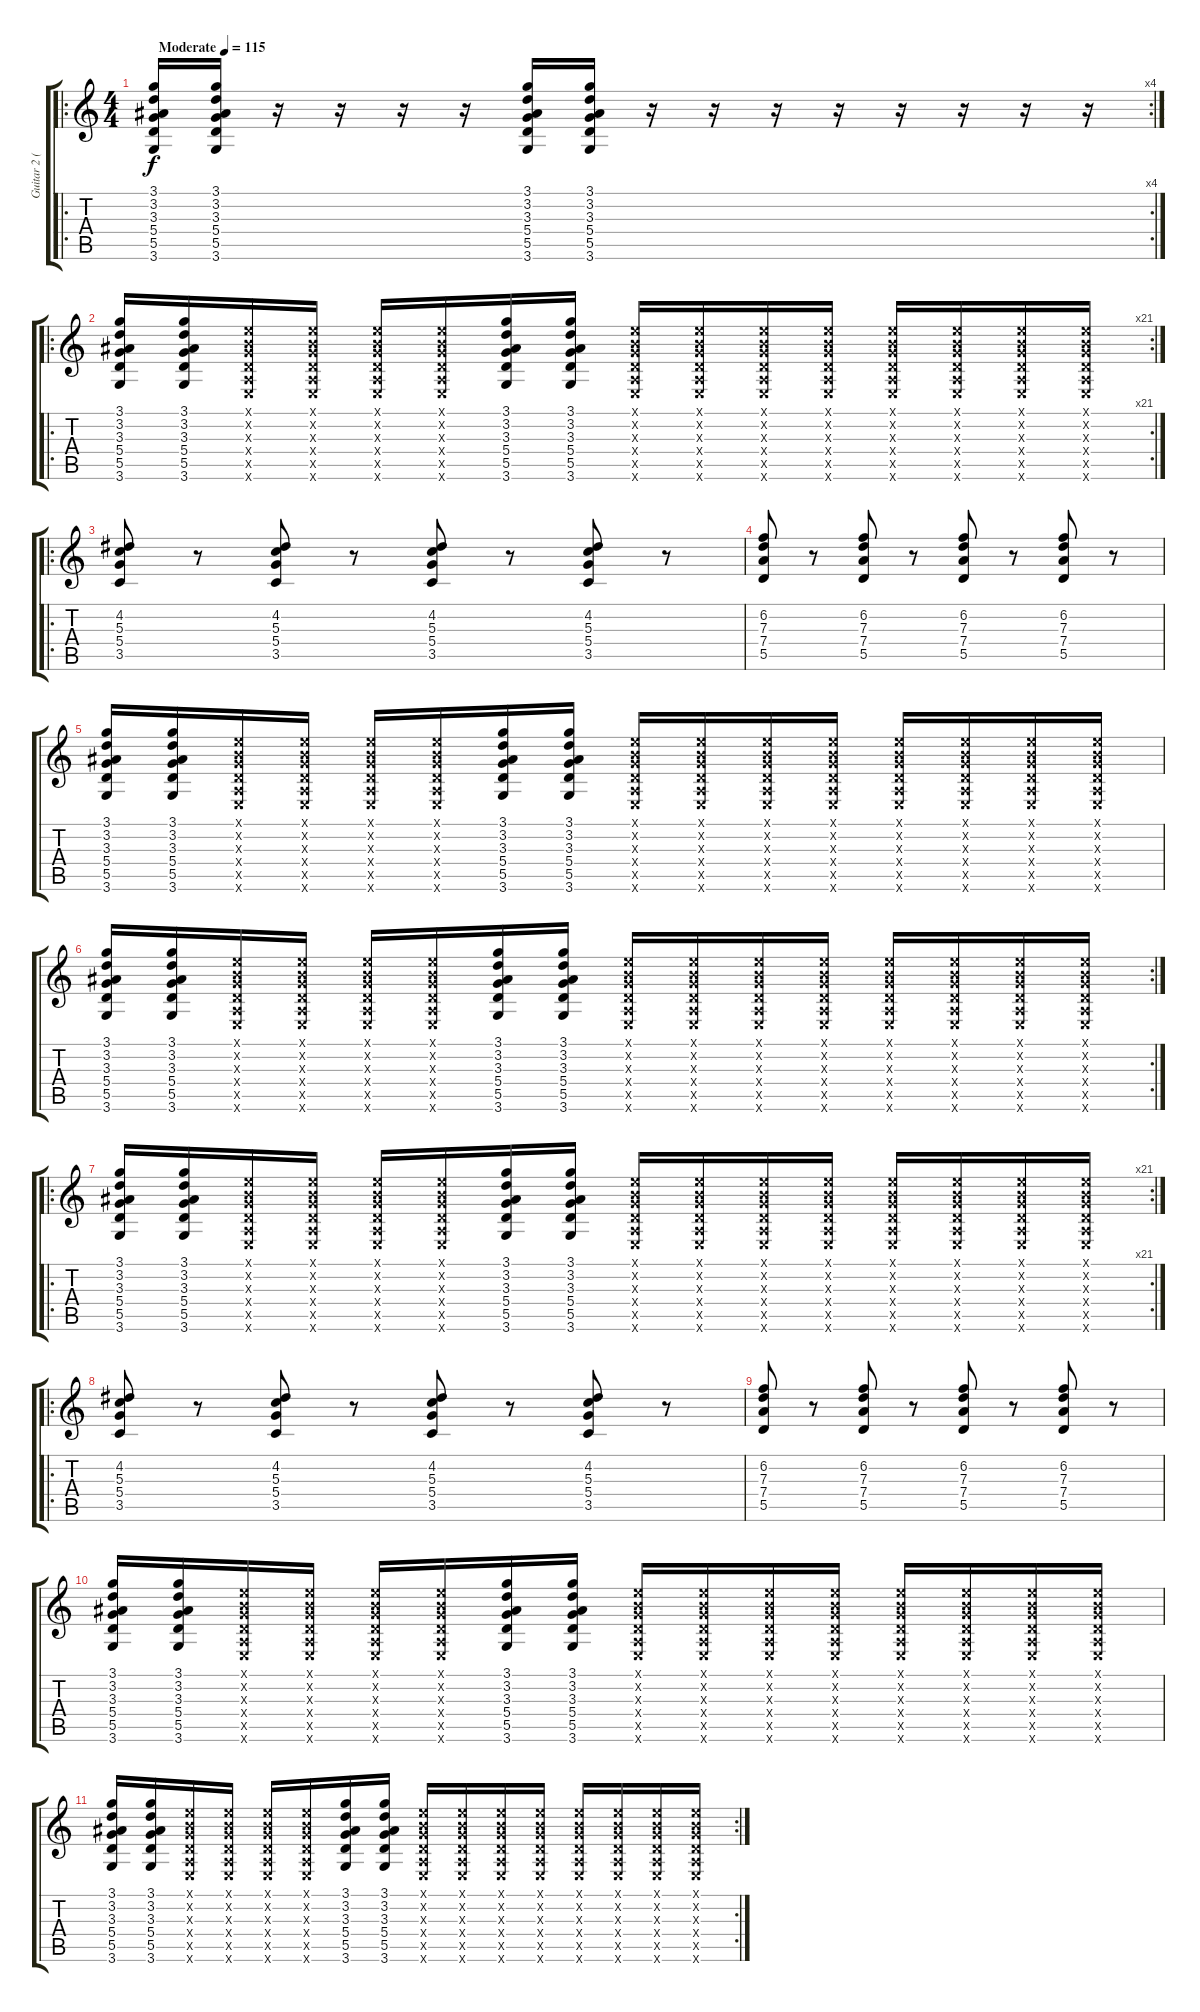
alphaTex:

\track ("Guitar 2 (Treble)" "Guitar 2 (") {instrument acousticguitarsteel}
\staff {score tabs}
\tuning (E4 B3 G3 D3 A2 E2) {hide}
\ro
\rc 4
\ts (4 4)
\tempo (115 "Moderate")
\clef g2
\ks c
(3.1 3.2 3.3 5.4 5.5 3.6).16{dy f instrument acousticguitarsteel} (3.1 3.2 3.3 5.4 5.5 3.6).16 r.16 r.16 r.16 r.16 (3.1 3.2 3.3 5.4 5.5 3.6).16 (3.1 3.2 3.3 5.4 5.5 3.6).16 r.16 r.16 r.16 r.16 r.16 r.16 r.16 r.16 |
\ro
\rc 21
(3.1 3.2 3.3 5.4 5.5 3.6).16 (3.1 3.2 3.3 5.4 5.5 3.6).16 (0.1{x} 0.2{x} 0.3{x} 0.4{x} 0.5{x} 0.6{x}).16 (0.1{x} 0.2{x} 0.3{x} 0.4{x} 0.5{x} 0.6{x}).16 (0.1{x} 0.2{x} 0.3{x} 0.4{x} 0.5{x} 0.6{x}).16 (0.1{x} 0.2{x} 0.3{x} 0.4{x} 0.5{x} 0.6{x}).16 (3.1 3.2 3.3 5.4 5.5 3.6).16 (3.1 3.2 3.3 5.4 5.5 3.6).16 (0.1{x} 0.2{x} 0.3{x} 0.4{x} 0.5{x} 0.6{x}).16 (0.1{x} 0.2{x} 0.3{x} 0.4{x} 0.5{x} 0.6{x}).16 (0.1{x} 0.2{x} 0.3{x} 0.4{x} 0.5{x} 0.6{x}).16 (0.1{x} 0.2{x} 0.3{x} 0.4{x} 0.5{x} 0.6{x}).16 (0.1{x} 0.2{x} 0.3{x} 0.4{x} 0.5{x} 0.6{x}).16 (0.1{x} 0.2{x} 0.3{x} 0.4{x} 0.5{x} 0.6{x}).16 (0.1{x} 0.2{x} 0.3{x} 0.4{x} 0.5{x} 0.6{x}).16 (0.1{x} 0.2{x} 0.3{x} 0.4{x} 0.5{x} 0.6{x}).16 |
\ro
(4.2 5.3 5.4 3.5).8{volume 13} r.8 (4.2 5.3 5.4 3.5).8 r.8 (4.2 5.3 5.4 3.5).8 r.8 (4.2 5.3 5.4 3.5).8 r.8 |
(6.2 7.3 7.4 5.5).8 r.8 (6.2 7.3 7.4 5.5).8 r.8 (6.2 7.3 7.4 5.5).8 r.8 (6.2 7.3 7.4 5.5).8 r.8 |
(3.1 3.2 3.3 5.4 5.5 3.6).16{volume 7} (3.1 3.2 3.3 5.4 5.5 3.6).16 (0.1{x} 0.2{x} 0.3{x} 0.4{x} 0.5{x} 0.6{x}).16 (0.1{x} 0.2{x} 0.3{x} 0.4{x} 0.5{x} 0.6{x}).16 (0.1{x} 0.2{x} 0.3{x} 0.4{x} 0.5{x} 0.6{x}).16 (0.1{x} 0.2{x} 0.3{x} 0.4{x} 0.5{x} 0.6{x}).16 (3.1 3.2 3.3 5.4 5.5 3.6).16 (3.1 3.2 3.3 5.4 5.5 3.6).16 (0.1{x} 0.2{x} 0.3{x} 0.4{x} 0.5{x} 0.6{x}).16 (0.1{x} 0.2{x} 0.3{x} 0.4{x} 0.5{x} 0.6{x}).16 (0.1{x} 0.2{x} 0.3{x} 0.4{x} 0.5{x} 0.6{x}).16 (0.1{x} 0.2{x} 0.3{x} 0.4{x} 0.5{x} 0.6{x}).16 (0.1{x} 0.2{x} 0.3{x} 0.4{x} 0.5{x} 0.6{x}).16 (0.1{x} 0.2{x} 0.3{x} 0.4{x} 0.5{x} 0.6{x}).16 (0.1{x} 0.2{x} 0.3{x} 0.4{x} 0.5{x} 0.6{x}).16 (0.1{x} 0.2{x} 0.3{x} 0.4{x} 0.5{x} 0.6{x}).16 |
\rc 2
(3.1 3.2 3.3 5.4 5.5 3.6).16{volume 7} (3.1 3.2 3.3 5.4 5.5 3.6).16 (0.1{x} 0.2{x} 0.3{x} 0.4{x} 0.5{x} 0.6{x}).16 (0.1{x} 0.2{x} 0.3{x} 0.4{x} 0.5{x} 0.6{x}).16 (0.1{x} 0.2{x} 0.3{x} 0.4{x} 0.5{x} 0.6{x}).16 (0.1{x} 0.2{x} 0.3{x} 0.4{x} 0.5{x} 0.6{x}).16 (3.1 3.2 3.3 5.4 5.5 3.6).16 (3.1 3.2 3.3 5.4 5.5 3.6).16 (0.1{x} 0.2{x} 0.3{x} 0.4{x} 0.5{x} 0.6{x}).16 (0.1{x} 0.2{x} 0.3{x} 0.4{x} 0.5{x} 0.6{x}).16 (0.1{x} 0.2{x} 0.3{x} 0.4{x} 0.5{x} 0.6{x}).16 (0.1{x} 0.2{x} 0.3{x} 0.4{x} 0.5{x} 0.6{x}).16 (0.1{x} 0.2{x} 0.3{x} 0.4{x} 0.5{x} 0.6{x}).16 (0.1{x} 0.2{x} 0.3{x} 0.4{x} 0.5{x} 0.6{x}).16 (0.1{x} 0.2{x} 0.3{x} 0.4{x} 0.5{x} 0.6{x}).16 (0.1{x} 0.2{x} 0.3{x} 0.4{x} 0.5{x} 0.6{x}).16 |
\ro
\rc 21
(3.1 3.2 3.3 5.4 5.5 3.6).16 (3.1 3.2 3.3 5.4 5.5 3.6).16 (0.1{x} 0.2{x} 0.3{x} 0.4{x} 0.5{x} 0.6{x}).16 (0.1{x} 0.2{x} 0.3{x} 0.4{x} 0.5{x} 0.6{x}).16 (0.1{x} 0.2{x} 0.3{x} 0.4{x} 0.5{x} 0.6{x}).16 (0.1{x} 0.2{x} 0.3{x} 0.4{x} 0.5{x} 0.6{x}).16 (3.1 3.2 3.3 5.4 5.5 3.6).16 (3.1 3.2 3.3 5.4 5.5 3.6).16 (0.1{x} 0.2{x} 0.3{x} 0.4{x} 0.5{x} 0.6{x}).16 (0.1{x} 0.2{x} 0.3{x} 0.4{x} 0.5{x} 0.6{x}).16 (0.1{x} 0.2{x} 0.3{x} 0.4{x} 0.5{x} 0.6{x}).16 (0.1{x} 0.2{x} 0.3{x} 0.4{x} 0.5{x} 0.6{x}).16 (0.1{x} 0.2{x} 0.3{x} 0.4{x} 0.5{x} 0.6{x}).16 (0.1{x} 0.2{x} 0.3{x} 0.4{x} 0.5{x} 0.6{x}).16 (0.1{x} 0.2{x} 0.3{x} 0.4{x} 0.5{x} 0.6{x}).16 (0.1{x} 0.2{x} 0.3{x} 0.4{x} 0.5{x} 0.6{x}).16 |
\ro
(4.2 5.3 5.4 3.5).8{volume 13} r.8 (4.2 5.3 5.4 3.5).8 r.8 (4.2 5.3 5.4 3.5).8 r.8 (4.2 5.3 5.4 3.5).8 r.8 |
(6.2 7.3 7.4 5.5).8 r.8 (6.2 7.3 7.4 5.5).8 r.8 (6.2 7.3 7.4 5.5).8 r.8 (6.2 7.3 7.4 5.5).8 r.8 |
(3.1 3.2 3.3 5.4 5.5 3.6).16{volume 7} (3.1 3.2 3.3 5.4 5.5 3.6).16 (0.1{x} 0.2{x} 0.3{x} 0.4{x} 0.5{x} 0.6{x}).16 (0.1{x} 0.2{x} 0.3{x} 0.4{x} 0.5{x} 0.6{x}).16 (0.1{x} 0.2{x} 0.3{x} 0.4{x} 0.5{x} 0.6{x}).16 (0.1{x} 0.2{x} 0.3{x} 0.4{x} 0.5{x} 0.6{x}).16 (3.1 3.2 3.3 5.4 5.5 3.6).16 (3.1 3.2 3.3 5.4 5.5 3.6).16 (0.1{x} 0.2{x} 0.3{x} 0.4{x} 0.5{x} 0.6{x}).16 (0.1{x} 0.2{x} 0.3{x} 0.4{x} 0.5{x} 0.6{x}).16 (0.1{x} 0.2{x} 0.3{x} 0.4{x} 0.5{x} 0.6{x}).16 (0.1{x} 0.2{x} 0.3{x} 0.4{x} 0.5{x} 0.6{x}).16 (0.1{x} 0.2{x} 0.3{x} 0.4{x} 0.5{x} 0.6{x}).16 (0.1{x} 0.2{x} 0.3{x} 0.4{x} 0.5{x} 0.6{x}).16 (0.1{x} 0.2{x} 0.3{x} 0.4{x} 0.5{x} 0.6{x}).16 (0.1{x} 0.2{x} 0.3{x} 0.4{x} 0.5{x} 0.6{x}).16 |
\rc 2
(3.1 3.2 3.3 5.4 5.5 3.6).16{volume 7} (3.1 3.2 3.3 5.4 5.5 3.6).16 (0.1{x} 0.2{x} 0.3{x} 0.4{x} 0.5{x} 0.6{x}).16 (0.1{x} 0.2{x} 0.3{x} 0.4{x} 0.5{x} 0.6{x}).16 (0.1{x} 0.2{x} 0.3{x} 0.4{x} 0.5{x} 0.6{x}).16 (0.1{x} 0.2{x} 0.3{x} 0.4{x} 0.5{x} 0.6{x}).16 (3.1 3.2 3.3 5.4 5.5 3.6).16 (3.1 3.2 3.3 5.4 5.5 3.6).16 (0.1{x} 0.2{x} 0.3{x} 0.4{x} 0.5{x} 0.6{x}).16 (0.1{x} 0.2{x} 0.3{x} 0.4{x} 0.5{x} 0.6{x}).16 (0.1{x} 0.2{x} 0.3{x} 0.4{x} 0.5{x} 0.6{x}).16 (0.1{x} 0.2{x} 0.3{x} 0.4{x} 0.5{x} 0.6{x}).16 (0.1{x} 0.2{x} 0.3{x} 0.4{x} 0.5{x} 0.6{x}).16 (0.1{x} 0.2{x} 0.3{x} 0.4{x} 0.5{x} 0.6{x}).16 (0.1{x} 0.2{x} 0.3{x} 0.4{x} 0.5{x} 0.6{x}).16 (0.1{x} 0.2{x} 0.3{x} 0.4{x} 0.5{x} 0.6{x}).16
